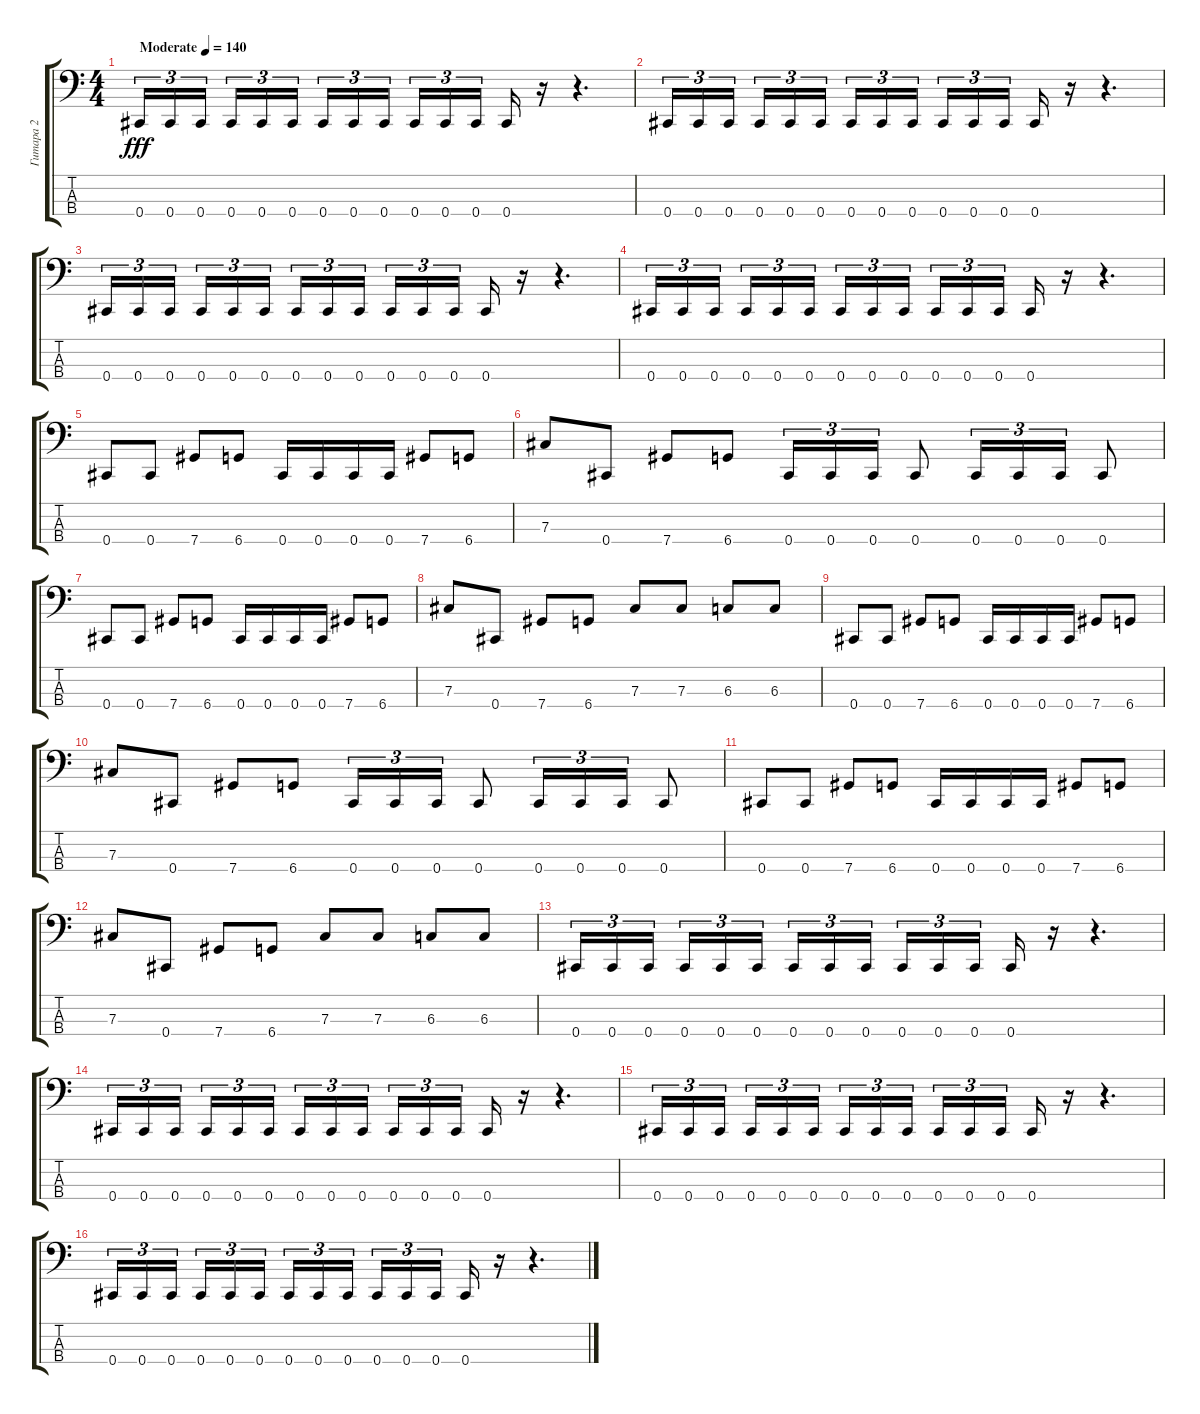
\track ("Гитара 2" "Гитара 2") {instrument electricbassfinger}
\staff {score tabs}
\tuning (E2 B1 Gb1 Db1) {hide}
\ts (4 4)
\tempo (140 "Moderate")
\clef f4
\ks c
0.4.16{tu (3 2) dy fff instrument electricbassfinger} 0.4.16{tu (3 2)} 0.4.16{tu (3 2) beam splitsecondary} 0.4.16{tu (3 2)} 0.4.16{tu (3 2)} 0.4.16{tu (3 2)} 0.4.16{tu (3 2)} 0.4.16{tu (3 2)} 0.4.16{tu (3 2) beam splitsecondary} 0.4.16{tu (3 2)} 0.4.16{tu (3 2)} 0.4.16{tu (3 2)} 0.4.16 r.16 r.4{d} |
0.4.16{tu (3 2)} 0.4.16{tu (3 2)} 0.4.16{tu (3 2) beam splitsecondary} 0.4.16{tu (3 2)} 0.4.16{tu (3 2)} 0.4.16{tu (3 2)} 0.4.16{tu (3 2)} 0.4.16{tu (3 2)} 0.4.16{tu (3 2) beam splitsecondary} 0.4.16{tu (3 2)} 0.4.16{tu (3 2)} 0.4.16{tu (3 2)} 0.4.16 r.16 r.4{d} |
0.4.16{tu (3 2)} 0.4.16{tu (3 2)} 0.4.16{tu (3 2) beam splitsecondary} 0.4.16{tu (3 2)} 0.4.16{tu (3 2)} 0.4.16{tu (3 2)} 0.4.16{tu (3 2)} 0.4.16{tu (3 2)} 0.4.16{tu (3 2) beam splitsecondary} 0.4.16{tu (3 2)} 0.4.16{tu (3 2)} 0.4.16{tu (3 2)} 0.4.16 r.16 r.4{d} |
0.4.16{tu (3 2)} 0.4.16{tu (3 2)} 0.4.16{tu (3 2) beam splitsecondary} 0.4.16{tu (3 2)} 0.4.16{tu (3 2)} 0.4.16{tu (3 2)} 0.4.16{tu (3 2)} 0.4.16{tu (3 2)} 0.4.16{tu (3 2) beam splitsecondary} 0.4.16{tu (3 2)} 0.4.16{tu (3 2)} 0.4.16{tu (3 2)} 0.4.16 r.16 r.4{d} |
0.4.8 0.4.8 7.4.8 6.4.8 0.4.16 0.4.16 0.4.16 0.4.16 7.4.8 6.4.8 |
7.3.8 0.4.8 7.4.8 6.4.8 0.4.16{tu (3 2)} 0.4.16{tu (3 2)} 0.4.16{tu (3 2)} 0.4.8 0.4.16{tu (3 2)} 0.4.16{tu (3 2)} 0.4.16{tu (3 2)} 0.4.8 |
0.4.8 0.4.8 7.4.8 6.4.8 0.4.16 0.4.16 0.4.16 0.4.16 7.4.8 6.4.8 |
7.3.8 0.4.8 7.4.8 6.4.8 7.3.8 7.3.8 6.3.8 6.3.8 |
0.4.8 0.4.8 7.4.8 6.4.8 0.4.16 0.4.16 0.4.16 0.4.16 7.4.8 6.4.8 |
7.3.8 0.4.8 7.4.8 6.4.8 0.4.16{tu (3 2)} 0.4.16{tu (3 2)} 0.4.16{tu (3 2)} 0.4.8 0.4.16{tu (3 2)} 0.4.16{tu (3 2)} 0.4.16{tu (3 2)} 0.4.8 |
0.4.8 0.4.8 7.4.8 6.4.8 0.4.16 0.4.16 0.4.16 0.4.16 7.4.8 6.4.8 |
7.3.8 0.4.8 7.4.8 6.4.8 7.3.8 7.3.8 6.3.8 6.3.8 |
0.4.16{tu (3 2)} 0.4.16{tu (3 2)} 0.4.16{tu (3 2) beam splitsecondary} 0.4.16{tu (3 2)} 0.4.16{tu (3 2)} 0.4.16{tu (3 2)} 0.4.16{tu (3 2)} 0.4.16{tu (3 2)} 0.4.16{tu (3 2) beam splitsecondary} 0.4.16{tu (3 2)} 0.4.16{tu (3 2)} 0.4.16{tu (3 2)} 0.4.16 r.16 r.4{d} |
0.4.16{tu (3 2)} 0.4.16{tu (3 2)} 0.4.16{tu (3 2) beam splitsecondary} 0.4.16{tu (3 2)} 0.4.16{tu (3 2)} 0.4.16{tu (3 2)} 0.4.16{tu (3 2)} 0.4.16{tu (3 2)} 0.4.16{tu (3 2) beam splitsecondary} 0.4.16{tu (3 2)} 0.4.16{tu (3 2)} 0.4.16{tu (3 2)} 0.4.16 r.16 r.4{d} |
0.4.16{tu (3 2)} 0.4.16{tu (3 2)} 0.4.16{tu (3 2) beam splitsecondary} 0.4.16{tu (3 2)} 0.4.16{tu (3 2)} 0.4.16{tu (3 2)} 0.4.16{tu (3 2)} 0.4.16{tu (3 2)} 0.4.16{tu (3 2) beam splitsecondary} 0.4.16{tu (3 2)} 0.4.16{tu (3 2)} 0.4.16{tu (3 2)} 0.4.16 r.16 r.4{d} |
0.4.16{tu (3 2)} 0.4.16{tu (3 2)} 0.4.16{tu (3 2) beam splitsecondary} 0.4.16{tu (3 2)} 0.4.16{tu (3 2)} 0.4.16{tu (3 2)} 0.4.16{tu (3 2)} 0.4.16{tu (3 2)} 0.4.16{tu (3 2) beam splitsecondary} 0.4.16{tu (3 2)} 0.4.16{tu (3 2)} 0.4.16{tu (3 2)} 0.4.16 r.16 r.4{d}
